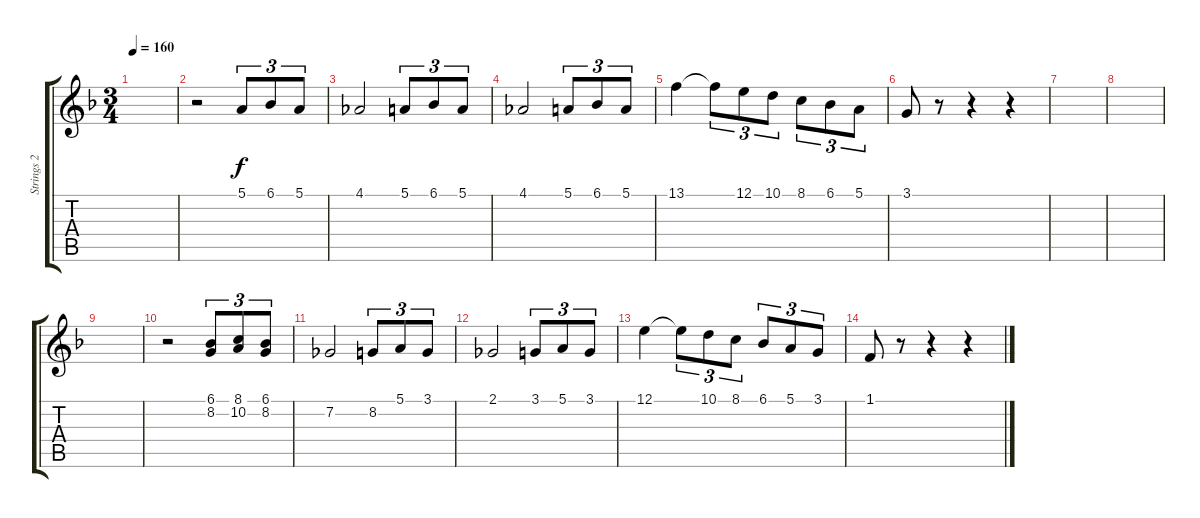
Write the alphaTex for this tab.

\track ("Strings 2" "Strings 2") {instrument stringensemble1}
\staff {score tabs}
\tuning (E4 B3 G3 D3 A2 E2) {hide}
\ts (3 4)
\tempo 160
\clef g2
\ks f
|
r.2 5.1.8{tu (3 2)} 6.1.8{tu (3 2)} 5.1.8{tu (3 2)} |
4.1.2 5.1.8{tu (3 2)} 6.1.8{tu (3 2)} 5.1.8{tu (3 2)} |
4.1.2 5.1.8{tu (3 2)} 6.1.8{tu (3 2)} 5.1.8{tu (3 2)} |
13.1.4 13.1{t}.8{tu (3 2)} 12.1.8{tu (3 2)} 10.1.8{tu (3 2)} 8.1.8{tu (3 2)} 6.1.8{tu (3 2)} 5.1.8{tu (3 2)} |
3.1.8 r.8 r.4 r.4 |
|
|
|
r.2 (6.1 8.2).8{tu (3 2)} (8.1 10.2).8{tu (3 2)} (6.1 8.2).8{tu (3 2)} |
7.2.2 8.2.8{tu (3 2)} 5.1.8{tu (3 2)} 3.1.8{tu (3 2)} |
2.1.2 3.1.8{tu (3 2)} 5.1.8{tu (3 2)} 3.1.8{tu (3 2)} |
12.1.4 12.1{t}.8{tu (3 2)} 10.1.8{tu (3 2)} 8.1.8{tu (3 2)} 6.1.8{tu (3 2)} 5.1.8{tu (3 2)} 3.1.8{tu (3 2)} |
1.1.8 r.8 r.4 r.4
